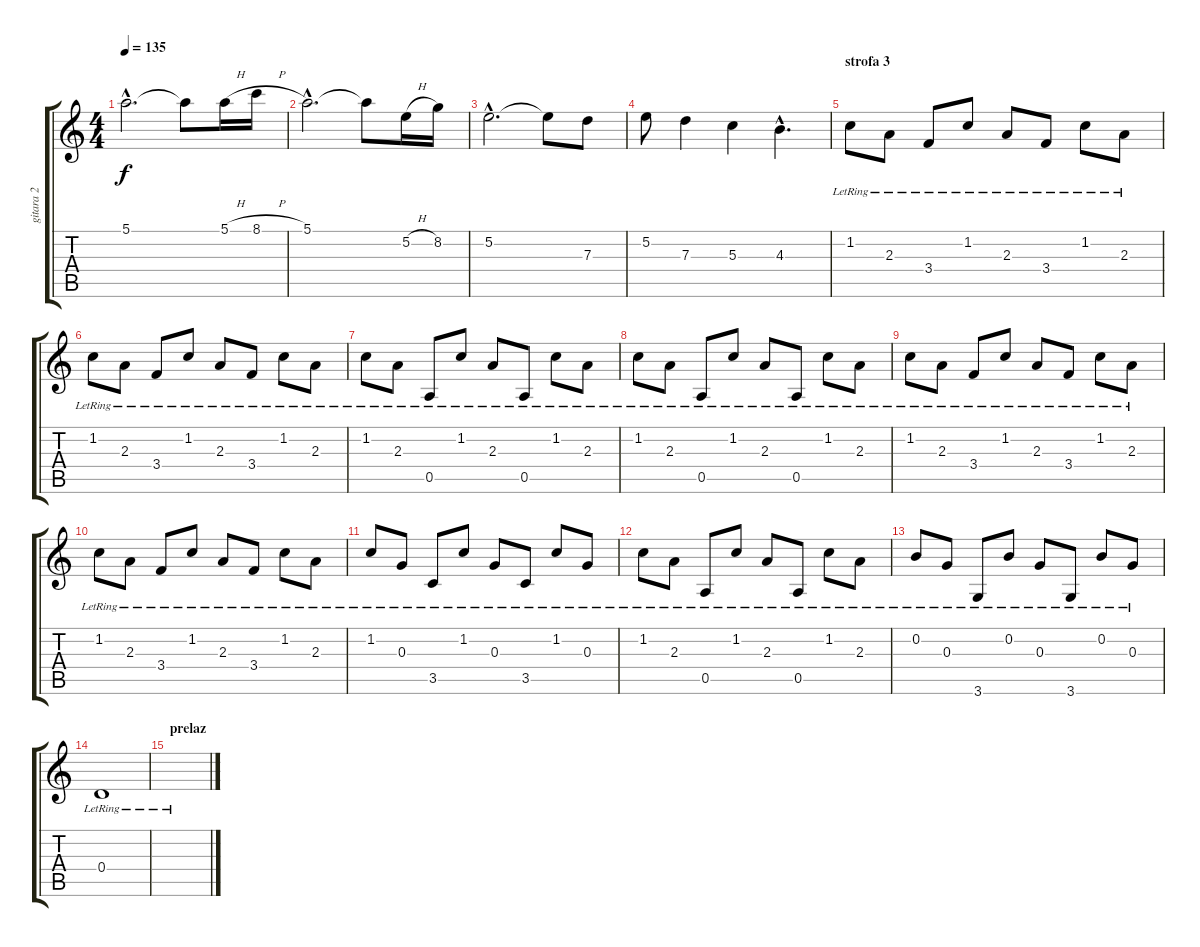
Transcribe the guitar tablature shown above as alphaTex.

\track ("gitara 2" "gitara 2") {instrument distortionguitar}
\staff {score tabs}
\tuning (E4 B3 G3 D3 A2 E2) {hide}
\ts (4 4)
\tempo 135
\clef g2
\ks c
5.1{hac}.2{d dy f} 5.1{t}.8 5.1{h}.16 8.1{h}.16 |
5.1{hac}.2{d} 5.1{t}.8 5.2{h}.16 8.2.16 |
5.2{hac}.2{d} 5.2{t}.8 7.3.8 |
5.2.8 7.3.4 5.3.4 4.3{hac}.4{d} |
\section ("" "strofa 3")
1.2{lr}.8{volume 10} 2.3{lr}.8 3.4{lr}.8 1.2{lr}.8 2.3{lr}.8 3.4{lr}.8 1.2{lr}.8 2.3{lr}.8 |
1.2{lr}.8 2.3{lr}.8 3.4{lr}.8 1.2{lr}.8 2.3{lr}.8 3.4{lr}.8 1.2{lr}.8 2.3{lr}.8 |
1.2{lr}.8 2.3{lr}.8 0.5{lr}.8 1.2{lr}.8 2.3{lr}.8 0.5{lr}.8 1.2{lr}.8 2.3{lr}.8 |
1.2{lr}.8 2.3{lr}.8 0.5{lr}.8 1.2{lr}.8 2.3{lr}.8 0.5{lr}.8 1.2{lr}.8 2.3{lr}.8 |
1.2{lr}.8 2.3{lr}.8 3.4{lr}.8 1.2{lr}.8 2.3{lr}.8 3.4{lr}.8 1.2{lr}.8 2.3{lr}.8 |
1.2{lr}.8 2.3{lr}.8 3.4{lr}.8 1.2{lr}.8 2.3{lr}.8 3.4{lr}.8 1.2{lr}.8 2.3{lr}.8 |
1.2{lr}.8 0.3{lr}.8 3.5{lr}.8 1.2{lr}.8 0.3{lr}.8 3.5{lr}.8 1.2{lr}.8 0.3{lr}.8 |
1.2{lr}.8 2.3{lr}.8 0.5{lr}.8 1.2{lr}.8 2.3{lr}.8 0.5{lr}.8 1.2{lr}.8 2.3{lr}.8 |
0.2{lr}.8 0.3{lr}.8 3.6{lr}.8 0.2{lr}.8 0.3{lr}.8 3.6{lr}.8 0.2{lr}.8 0.3{lr}.8 |
0.4{lr}.1 |
\section ("" "prelaz")
